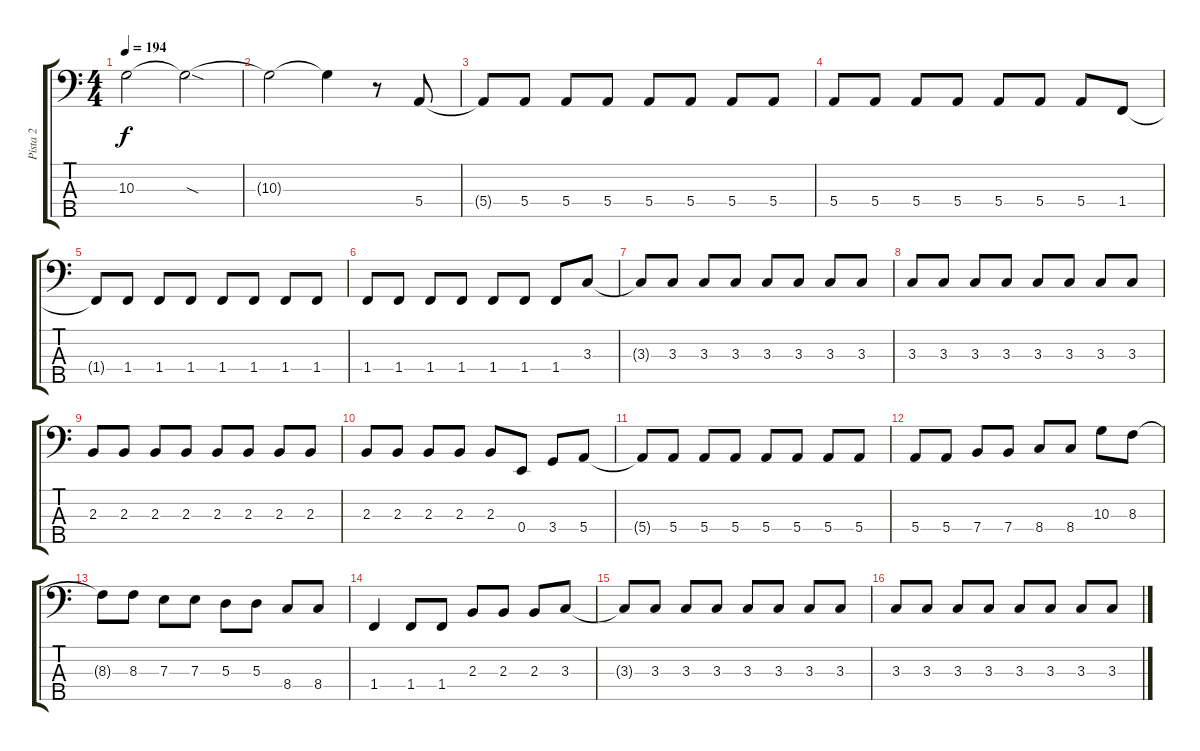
\track ("Pista 2" "Pista 2") {instrument electricbassfinger}
\staff {score tabs}
\tuning (G2 D2 A1 E1 B0) {hide}
\ts (4 4)
\tempo 194
\clef f4
\ks c
10.3.2{dy f} 10.3{sod t}.2 |
10.3{t}.2 10.3{t}.4 r.8 5.4.8 |
5.4{t}.8 5.4.8 5.4.8 5.4.8 5.4.8 5.4.8 5.4.8 5.4.8 |
5.4.8 5.4.8 5.4.8 5.4.8 5.4.8 5.4.8 5.4.8 1.4.8 |
1.4{t}.8 1.4.8 1.4.8 1.4.8 1.4.8 1.4.8 1.4.8 1.4.8 |
1.4.8 1.4.8 1.4.8 1.4.8 1.4.8 1.4.8 1.4.8 3.3.8 |
3.3{t}.8 3.3.8 3.3.8 3.3.8 3.3.8 3.3.8 3.3.8 3.3.8 |
3.3.8 3.3.8 3.3.8 3.3.8 3.3.8 3.3.8 3.3.8 3.3.8 |
2.3.8 2.3.8 2.3.8 2.3.8 2.3.8 2.3.8 2.3.8 2.3.8 |
2.3.8 2.3.8 2.3.8 2.3.8 2.3.8 0.4.8 3.4.8 5.4.8 |
5.4{t}.8 5.4.8 5.4.8 5.4.8 5.4.8 5.4.8 5.4.8 5.4.8 |
5.4.8 5.4.8 7.4.8 7.4.8 8.4.8 8.4.8 10.3.8 8.3.8 |
8.3{t}.8 8.3.8 7.3.8 7.3.8 5.3.8 5.3.8 8.4.8 8.4.8 |
1.4.4 1.4.8 1.4.8 2.3.8 2.3.8 2.3.8 3.3.8 |
3.3{t}.8 3.3.8 3.3.8 3.3.8 3.3.8 3.3.8 3.3.8 3.3.8 |
3.3.8 3.3.8 3.3.8 3.3.8 3.3.8 3.3.8 3.3.8 3.3.8
